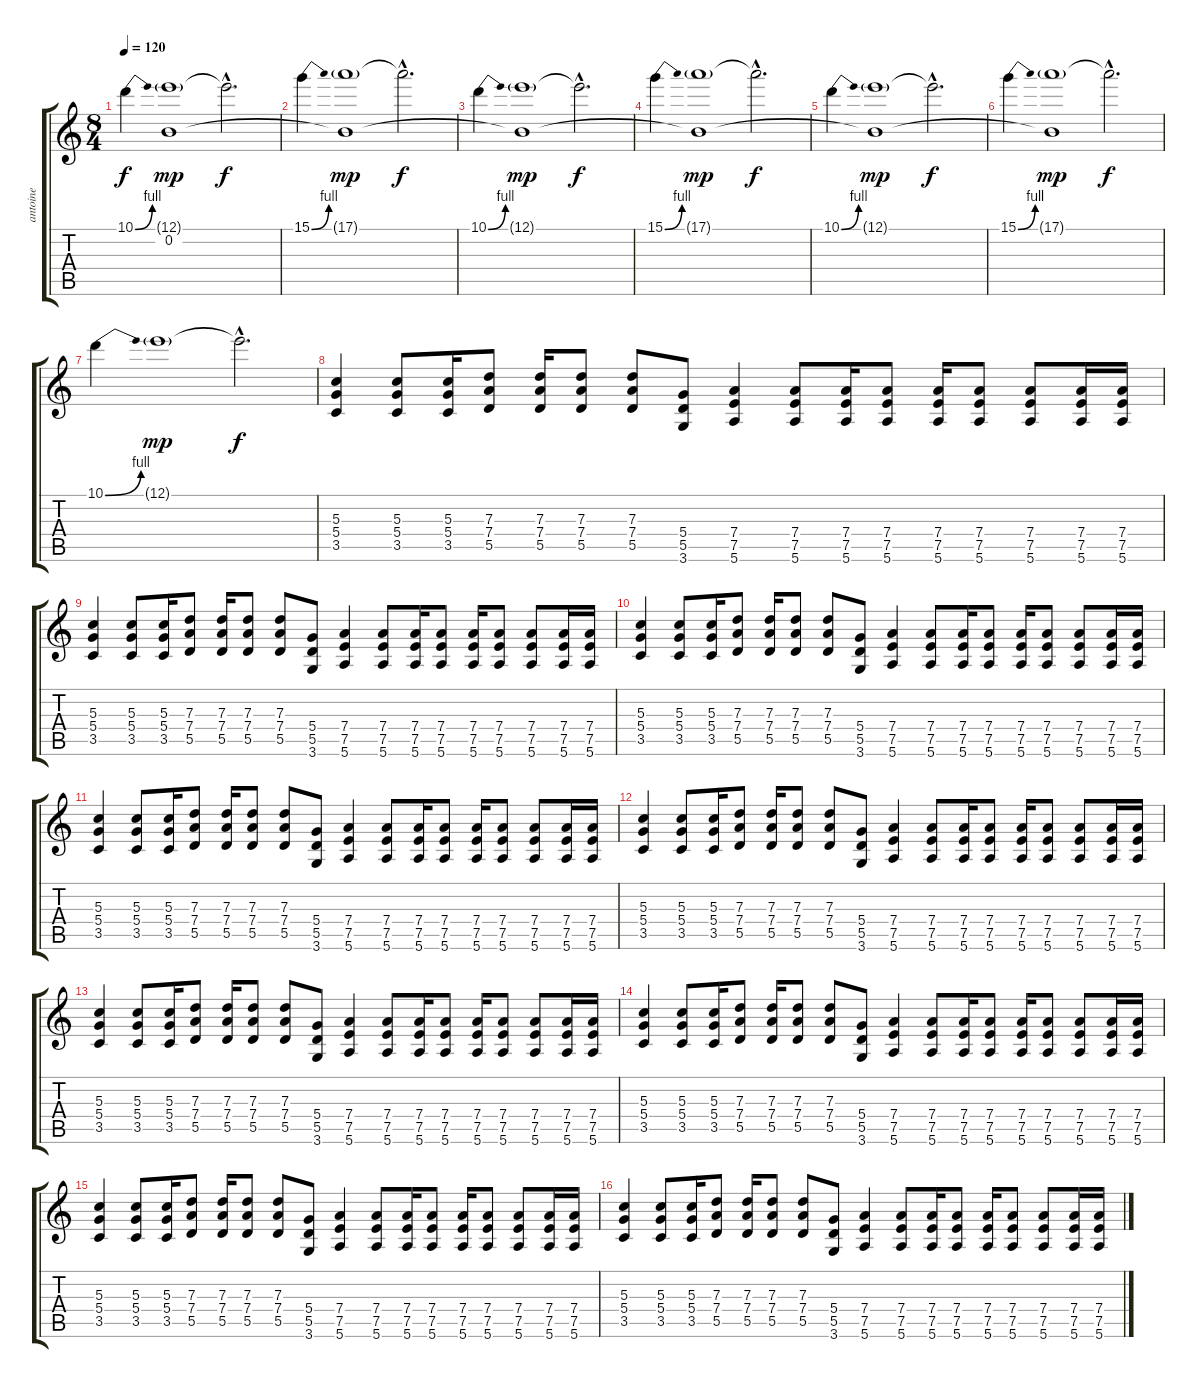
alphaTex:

\track ("antoine" "antoine") {instrument electricguitarclean}
\staff {score tabs}
\tuning (E4 B3 G3 D3 A2 E2) {hide}
\ts (8 4)
\tempo 120
\clef g2
\ks c
10.1{be (bend 0 0 60 4)}.4{dy f} (12.1{g} 0.2{t}).1{dy mp} 12.1{hac t}.2{d dy f} |
15.1{be (bend 0 0 60 4)}.4 (17.1{g} 0.2{t}).1{dy mp} 17.1{hac t}.2{d dy f} |
10.1{be (bend 0 0 60 4)}.4 (12.1{g} 0.2{t}).1{dy mp} 12.1{hac t}.2{d dy f} |
15.1{be (bend 0 0 60 4)}.4 (17.1{g} 0.2{t}).1{dy mp} 17.1{hac t}.2{d dy f} |
10.1{be (bend 0 0 60 4)}.4 (12.1{g} 0.2{t}).1{dy mp} 12.1{hac t}.2{d dy f} |
15.1{be (bend 0 0 60 4)}.4 (17.1{g} 0.2{t}).1{dy mp} 17.1{hac t}.2{d dy f} |
10.1{be (bend 0 0 60 4)}.4 12.1{g}.1{dy mp} 12.1{hac t}.2{d dy f} |
(5.3 5.4 3.5).4{instrument distortionguitar} (5.3 5.4 3.5).8 (5.3 5.4 3.5).16 (7.3 7.4 5.5).8 (7.3 7.4 5.5).16 (7.3 7.4 5.5).8 (7.3 7.4 5.5).8 (5.4 5.5 3.6).8 (7.4 7.5 5.6).4 (7.4 7.5 5.6).8 (7.4 7.5 5.6).16 (7.4 7.5 5.6).8 (7.4 7.5 5.6).16 (7.4 7.5 5.6).8 (7.4 7.5 5.6).8 (7.4 7.5 5.6).16 (7.4 7.5 5.6).16 |
(5.3 5.4 3.5).4{instrument distortionguitar} (5.3 5.4 3.5).8 (5.3 5.4 3.5).16 (7.3 7.4 5.5).8 (7.3 7.4 5.5).16 (7.3 7.4 5.5).8 (7.3 7.4 5.5).8 (5.4 5.5 3.6).8 (7.4 7.5 5.6).4 (7.4 7.5 5.6).8 (7.4 7.5 5.6).16 (7.4 7.5 5.6).8 (7.4 7.5 5.6).16 (7.4 7.5 5.6).8 (7.4 7.5 5.6).8 (7.4 7.5 5.6).16 (7.4 7.5 5.6).16 |
(5.3 5.4 3.5).4{instrument distortionguitar} (5.3 5.4 3.5).8 (5.3 5.4 3.5).16 (7.3 7.4 5.5).8 (7.3 7.4 5.5).16 (7.3 7.4 5.5).8 (7.3 7.4 5.5).8 (5.4 5.5 3.6).8 (7.4 7.5 5.6).4 (7.4 7.5 5.6).8 (7.4 7.5 5.6).16 (7.4 7.5 5.6).8 (7.4 7.5 5.6).16 (7.4 7.5 5.6).8 (7.4 7.5 5.6).8 (7.4 7.5 5.6).16 (7.4 7.5 5.6).16 |
(5.3 5.4 3.5).4{instrument distortionguitar} (5.3 5.4 3.5).8 (5.3 5.4 3.5).16 (7.3 7.4 5.5).8 (7.3 7.4 5.5).16 (7.3 7.4 5.5).8 (7.3 7.4 5.5).8 (5.4 5.5 3.6).8 (7.4 7.5 5.6).4 (7.4 7.5 5.6).8 (7.4 7.5 5.6).16 (7.4 7.5 5.6).8 (7.4 7.5 5.6).16 (7.4 7.5 5.6).8 (7.4 7.5 5.6).8 (7.4 7.5 5.6).16 (7.4 7.5 5.6).16 |
(5.3 5.4 3.5).4{instrument distortionguitar} (5.3 5.4 3.5).8 (5.3 5.4 3.5).16 (7.3 7.4 5.5).8 (7.3 7.4 5.5).16 (7.3 7.4 5.5).8 (7.3 7.4 5.5).8 (5.4 5.5 3.6).8 (7.4 7.5 5.6).4 (7.4 7.5 5.6).8 (7.4 7.5 5.6).16 (7.4 7.5 5.6).8 (7.4 7.5 5.6).16 (7.4 7.5 5.6).8 (7.4 7.5 5.6).8 (7.4 7.5 5.6).16 (7.4 7.5 5.6).16 |
(5.3 5.4 3.5).4{instrument distortionguitar} (5.3 5.4 3.5).8 (5.3 5.4 3.5).16 (7.3 7.4 5.5).8 (7.3 7.4 5.5).16 (7.3 7.4 5.5).8 (7.3 7.4 5.5).8 (5.4 5.5 3.6).8 (7.4 7.5 5.6).4 (7.4 7.5 5.6).8 (7.4 7.5 5.6).16 (7.4 7.5 5.6).8 (7.4 7.5 5.6).16 (7.4 7.5 5.6).8 (7.4 7.5 5.6).8 (7.4 7.5 5.6).16 (7.4 7.5 5.6).16 |
(5.3 5.4 3.5).4{instrument distortionguitar} (5.3 5.4 3.5).8 (5.3 5.4 3.5).16 (7.3 7.4 5.5).8 (7.3 7.4 5.5).16 (7.3 7.4 5.5).8 (7.3 7.4 5.5).8 (5.4 5.5 3.6).8 (7.4 7.5 5.6).4 (7.4 7.5 5.6).8 (7.4 7.5 5.6).16 (7.4 7.5 5.6).8 (7.4 7.5 5.6).16 (7.4 7.5 5.6).8 (7.4 7.5 5.6).8 (7.4 7.5 5.6).16 (7.4 7.5 5.6).16 |
(5.3 5.4 3.5).4{instrument distortionguitar} (5.3 5.4 3.5).8 (5.3 5.4 3.5).16 (7.3 7.4 5.5).8 (7.3 7.4 5.5).16 (7.3 7.4 5.5).8 (7.3 7.4 5.5).8 (5.4 5.5 3.6).8 (7.4 7.5 5.6).4 (7.4 7.5 5.6).8 (7.4 7.5 5.6).16 (7.4 7.5 5.6).8 (7.4 7.5 5.6).16 (7.4 7.5 5.6).8 (7.4 7.5 5.6).8 (7.4 7.5 5.6).16 (7.4 7.5 5.6).16 |
(5.3 5.4 3.5).4{volume 0 instrument distortionguitar} (5.3 5.4 3.5).8 (5.3 5.4 3.5).16 (7.3 7.4 5.5).8 (7.3 7.4 5.5).16 (7.3 7.4 5.5).8 (7.3 7.4 5.5).8 (5.4 5.5 3.6).8 (7.4 7.5 5.6).4 (7.4 7.5 5.6).8 (7.4 7.5 5.6).16 (7.4 7.5 5.6).8 (7.4 7.5 5.6).16 (7.4 7.5 5.6).8 (7.4 7.5 5.6).8 (7.4 7.5 5.6).16 (7.4 7.5 5.6).16
